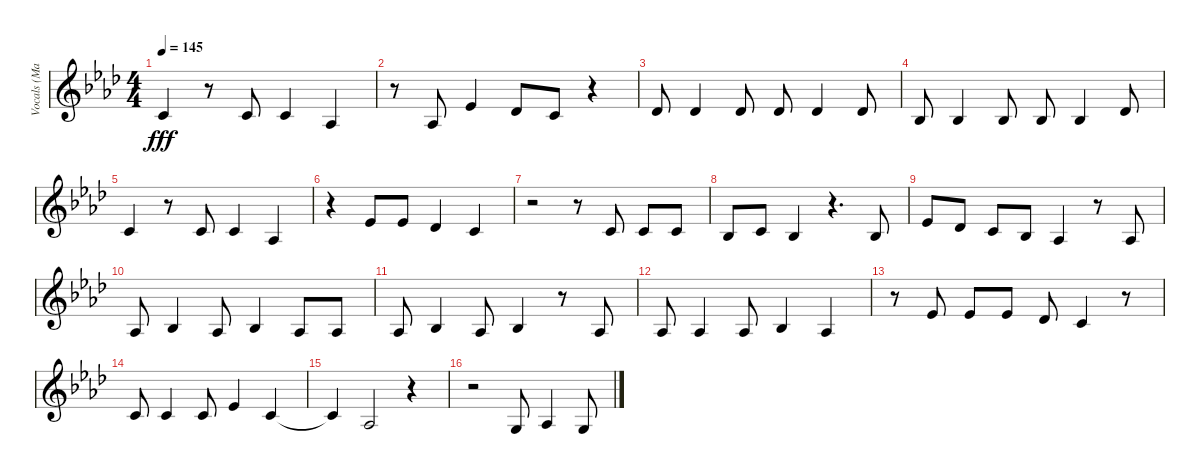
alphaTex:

\track ("Vocals (Matt Skiba)" "Vocals (Ma") {instrument acousticgrandpiano}
\staff {score}
\tuning (Eb4 Bb3 Gb3 Db3 Ab2 Eb2) {hide}
\ts (4 4)
\tempo 145
\clef g2
\ks ab
2.2.4{dy fff} r.8 2.2.8 2.2.4 2.3.4 |
r.8 2.3.8 0.1.4 3.2.8 2.2.8 r.4 |
3.2.8 3.2.4 3.2.8 3.2.8 3.2.4 3.2.8 |
0.2.8 0.2.4 0.2.8 0.2.8 0.2.4 3.2.8 |
2.2.4 r.8 2.2.8 2.2.4 2.3.4 |
r.4 0.1.8 0.1.8 3.2.4 2.2.4 |
r.2 r.8 2.2.8 2.2.8 2.2.8 |
0.2.8 2.2.8 0.2.4 r.4{d} 0.2.8 |
0.1.8 3.2.8 2.2.8 0.2.8 2.3.4 r.8 2.3.8 |
2.3.8 4.3.4 2.3.8 4.3.4 2.3.8 2.3.8 |
2.3.8 4.3.4 2.3.8 4.3.4 r.8 2.3.8 |
2.3.8 2.3.4 2.3.8 4.3.4 2.3.4 |
r.8 0.1.8 0.1.8 0.1.8 3.2.8 2.2.4 r.8 |
2.2.8 2.2.4 2.2.8 0.1.4 2.2.4 |
2.2{t}.4 2.3.2 r.4 |
r.2 1.3.8 2.3.4 1.3.8
